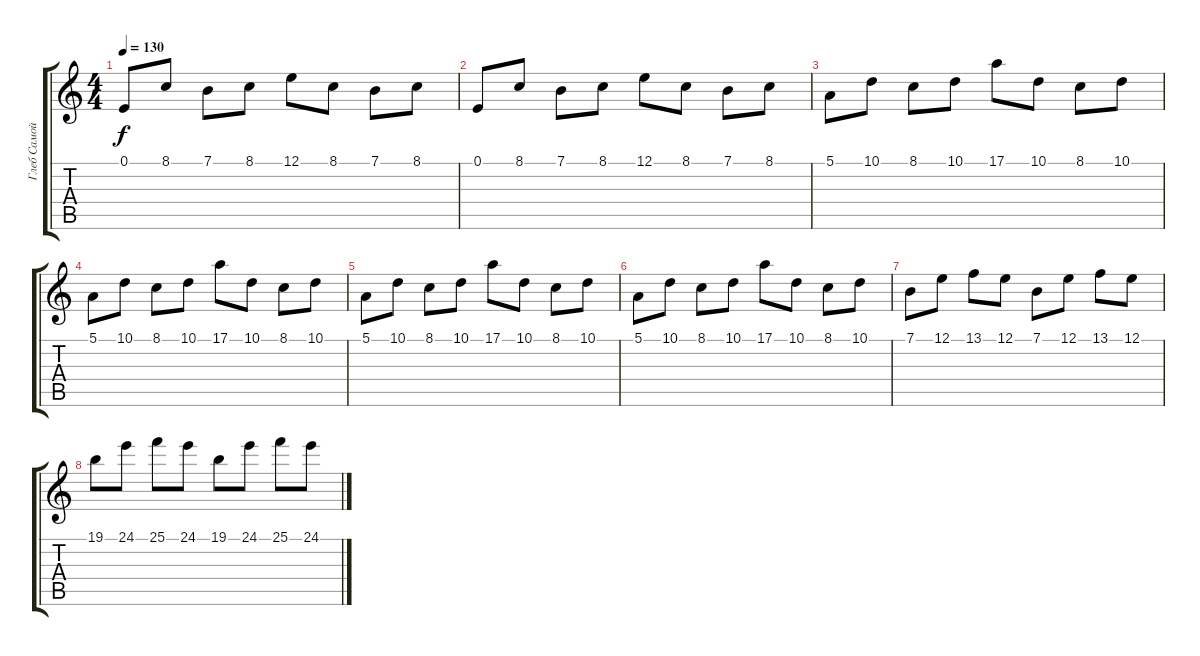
\track ("Глеб Самойлов (клавишные)" "Глеб Самой") {instrument fx4atmosphere}
\staff {score tabs}
\tuning (E4 B3 G3 D3 A2 E2) {hide}
\ts (4 4)
\tempo 130
\clef g2
\ks c
0.1.8{dy f} 8.1.8 7.1.8 8.1.8 12.1.8 8.1.8 7.1.8 8.1.8 |
0.1.8 8.1.8 7.1.8 8.1.8 12.1.8 8.1.8 7.1.8 8.1.8 |
5.1.8 10.1.8 8.1.8 10.1.8 17.1.8 10.1.8 8.1.8 10.1.8 |
5.1.8 10.1.8 8.1.8 10.1.8 17.1.8 10.1.8 8.1.8 10.1.8 |
5.1.8 10.1.8 8.1.8 10.1.8 17.1.8 10.1.8 8.1.8 10.1.8 |
5.1.8 10.1.8 8.1.8 10.1.8 17.1.8 10.1.8 8.1.8 10.1.8 |
7.1.8 12.1.8 13.1.8 12.1.8 7.1.8 12.1.8 13.1.8 12.1.8 |
19.1.8 24.1.8 25.1.8 24.1.8 19.1.8 24.1.8 25.1.8 24.1.8
